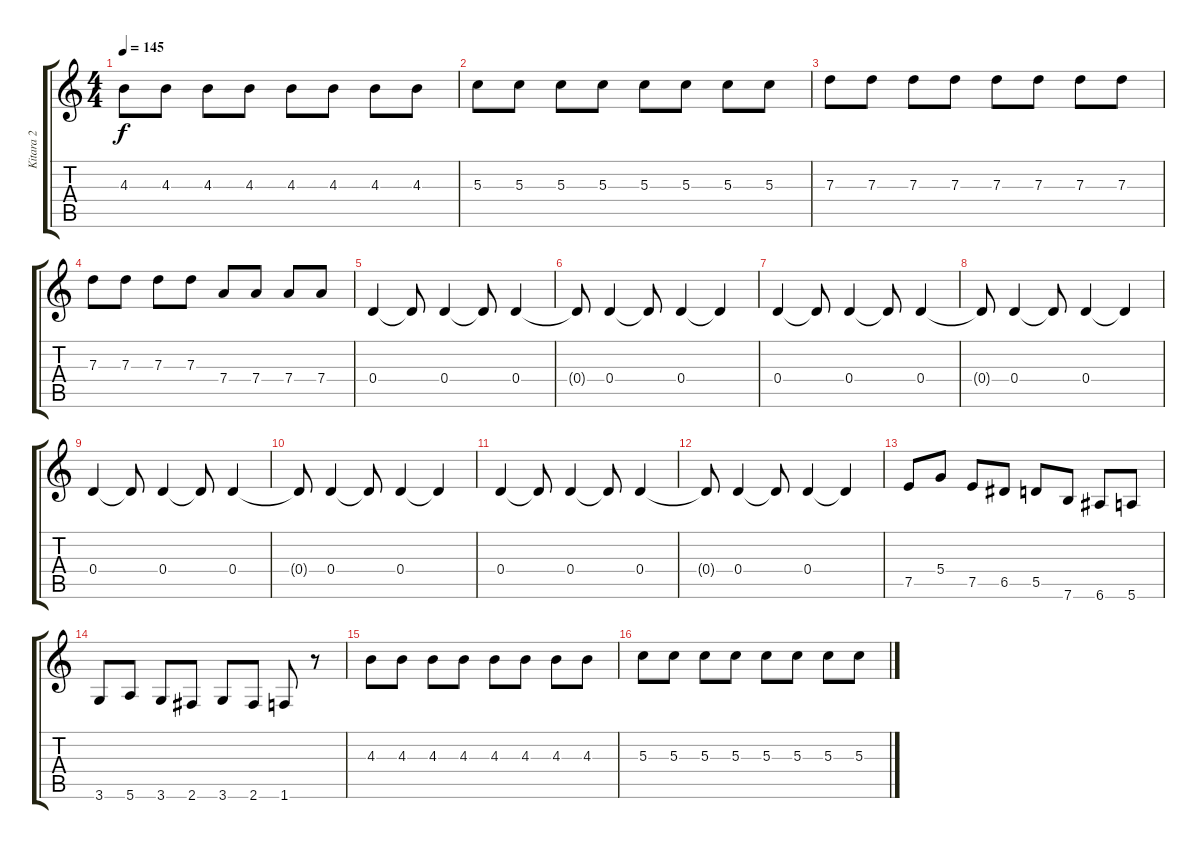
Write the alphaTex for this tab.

\track ("Kitara 2" "Kitara 2") {instrument overdrivenguitar}
\staff {score tabs}
\tuning (E4 B3 G3 D3 A2 E2) {hide}
\ts (4 4)
\tempo 145
\clef g2
\ks c
4.3.8{dy f} 4.3.8 4.3.8 4.3.8 4.3.8 4.3.8 4.3.8 4.3.8 |
5.3.8 5.3.8 5.3.8 5.3.8 5.3.8 5.3.8 5.3.8 5.3.8 |
7.3.8 7.3.8 7.3.8 7.3.8 7.3.8 7.3.8 7.3.8 7.3.8 |
7.3.8 7.3.8 7.3.8 7.3.8 7.4.8 7.4.8 7.4.8 7.4.8 |
0.4.4 0.4{t}.8 0.4.4 0.4{t}.8 0.4.4 |
0.4{t}.8 0.4.4 0.4{t}.8 0.4.4 0.4{t}.4 |
0.4.4 0.4{t}.8 0.4.4 0.4{t}.8 0.4.4 |
0.4{t}.8 0.4.4 0.4{t}.8 0.4.4 0.4{t}.4 |
0.4.4 0.4{t}.8 0.4.4 0.4{t}.8 0.4.4 |
0.4{t}.8 0.4.4 0.4{t}.8 0.4.4 0.4{t}.4 |
0.4.4 0.4{t}.8 0.4.4 0.4{t}.8 0.4.4 |
0.4{t}.8 0.4.4 0.4{t}.8 0.4.4 0.4{t}.4 |
7.5.8 5.4.8 7.5.8 6.5.8 5.5.8 7.6.8 6.6.8 5.6.8 |
3.6.8 5.6.8 3.6.8 2.6.8 3.6.8 2.6.8 1.6.8 r.8 |
4.3.8 4.3.8 4.3.8 4.3.8 4.3.8 4.3.8 4.3.8 4.3.8 |
5.3.8 5.3.8 5.3.8 5.3.8 5.3.8 5.3.8 5.3.8 5.3.8
